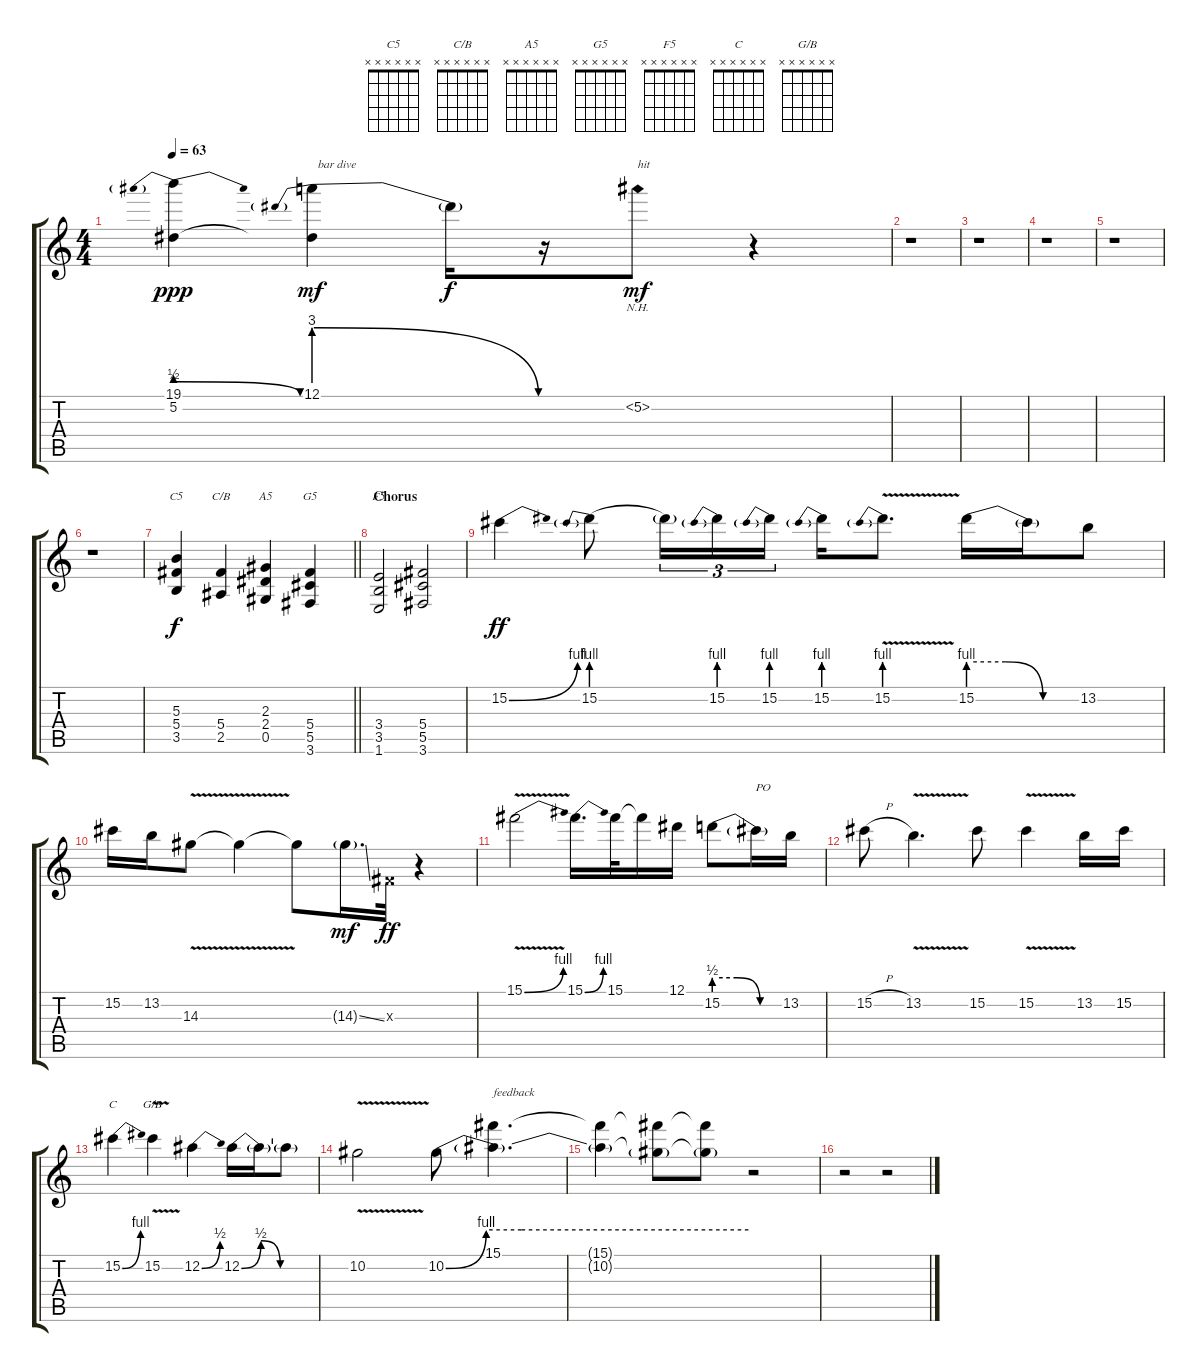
\track "" {instrument overdrivenguitar}
\staff {score tabs}
\tuning (Eb4 Bb3 Gb3 Db3 Ab2 Eb2) {hide}
\chord ("C5" x x x x x x)
\chord ("C/B" x x x x x x)
\chord ("A5" x x x x x x)
\chord ("G5" x x x x x x)
\chord ("F5" x x x x x x)
\chord ("C" x x x x x x)
\chord ("G/B" x x x x x x)
\ts (4 4)
\tempo 63
\clef g2
\ks c
(19.1{be (prebendrelease 0 2 60 0)} 5.2).4{dy ppp} (12.1{be (prebendrelease 0 12 60 0)} 5.2{t}).4{txt "  bar dive" dy mf} 12.1{t}.16{dy f} r.16 5.2{nh}.8{txt "hit" dy mf} r.4 |
r.1 |
r.1 |
r.1 |
r.1 |
r.1 |
\barLineRight lightlight
(5.3 5.4 3.5).4{ch "C5" dy f} (5.4 2.5).4{ch "C/B"} (2.3 2.4 0.5).4{ch "A5"} (5.4 5.5 3.6).4{ch "G5"} |
\section ("" "Chorus")
(3.4 3.5 1.6).2{ch "F5"} (5.4 5.5 3.6).2 |
15.2{be (bend 0 0 60 4)}.4{dy ff} 15.2{be (prebend 0 4 60 4)}.8 15.2{t}.16{tu (3 2)} 15.2{be (prebend 0 4 60 4)}.16{tu (3 2)} 15.2{be (prebend 0 4 60 4)}.16{tu (3 2)} 15.2{be (prebend 0 4 60 4)}.16 15.2{be (prebend 0 4 60 4) v}.8{d} 15.2{be (custom 0 4 20 4 40 0 60 0)}.16 15.2{t}.16 13.2.8 |
15.2.16 13.2.16 14.3{v}.8 14.3{t}.4 14.3{t}.8 14.3{ss g}.16{d dy mf} 0.3{x}.32{dy ff} r.4 |
15.1{be (bend 0 0 60 4) v}.2 15.1{be (bend 0 0 60 4)}.16{d} 15.1.32 15.1{t}.16 12.1.16 15.2{be (custom 0 2 20 2 40 0 60 0)}.8 15.2{t}.16{txt "PO"} 13.2.16 |
15.2{h}.8 13.2{v}.4{d} 15.2.8 15.2{v}.4 13.2.16 15.2.16 |
15.2{be (bend 0 0 60 4)}.4{ch "C"} 15.2{v}.4{ch "G/B"} 12.2{be (bend 0 0 60 2)}.4 12.2{be (custom 0 0 15 2 30 0 45 0 60 0)}.16 12.2{t}.16 12.2{t}.8 |
10.2{v}.2 10.2{be (custom 0 0 8 4 15 4 30 4 60 4)}.8 (15.1 10.2{t}).4{d txt "feedback"} |
(15.1{t} 10.2{t}).4 (15.1{t} 10.2{t}).8 (15.1{t} 10.2{t}).8 r.2 |
r.2 r.2
